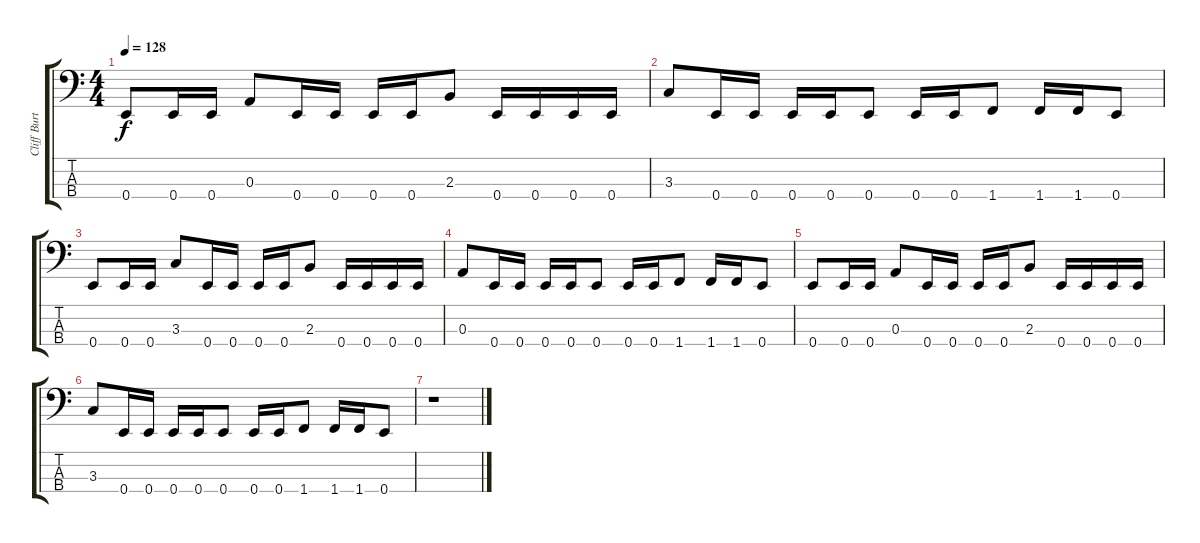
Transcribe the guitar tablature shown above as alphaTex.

\track ("Cliff Burton" "Cliff Burt") {instrument electricbassfinger}
\staff {score tabs}
\tuning (G2 D2 A1 E1) {hide}
\ts (4 4)
\tempo 128
\clef f4
\ks c
0.4.8{dy f volume 6} 0.4.16 0.4.16 0.3.8 0.4.16 0.4.16 0.4.16 0.4.16 2.3.8 0.4.16 0.4.16 0.4.16 0.4.16 |
3.3.8 0.4.16 0.4.16 0.4.16 0.4.16 0.4.8 0.4.16 0.4.16 1.4.8 1.4.16 1.4.16 0.4.8 |
0.4.8{volume 5} 0.4.16 0.4.16 3.3.8 0.4.16 0.4.16 0.4.16 0.4.16 2.3.8 0.4.16 0.4.16 0.4.16 0.4.16 |
0.3.8 0.4.16 0.4.16 0.4.16 0.4.16 0.4.8 0.4.16 0.4.16 1.4.8 1.4.16 1.4.16 0.4.8 |
0.4.8{volume 2} 0.4.16 0.4.16 0.3.8 0.4.16 0.4.16 0.4.16 0.4.16 2.3.8 0.4.16 0.4.16 0.4.16 0.4.16 |
3.3.8 0.4.16 0.4.16 0.4.16 0.4.16 0.4.8 0.4.16 0.4.16 1.4.8 1.4.16 1.4.16 0.4.8 |
r.1
